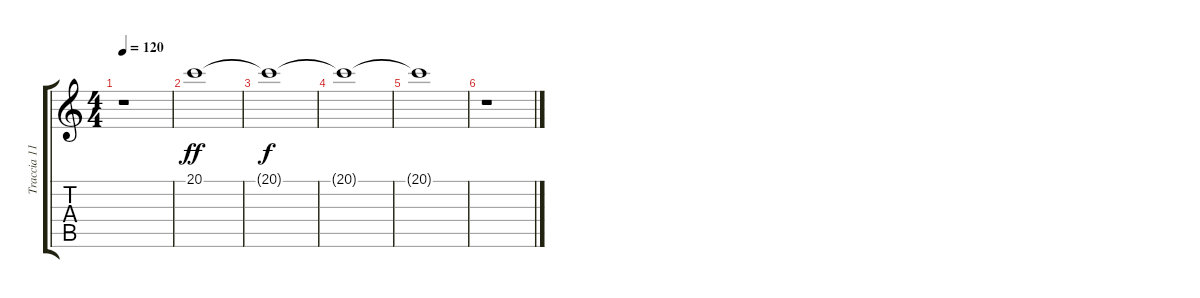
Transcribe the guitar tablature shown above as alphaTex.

\track ("Traccia 11" "Traccia 11") {instrument helicopter}
\staff {score tabs}
\tuning (E4 B3 G3 D3 A2 E2) {hide}
\ts (4 4)
\tempo 120
\clef g2
\ks c
r.1{dy f} |
20.1.1{dy ff} |
20.1{t}.1{dy f} |
20.1{t}.1 |
20.1{t}.1 |
r.1
